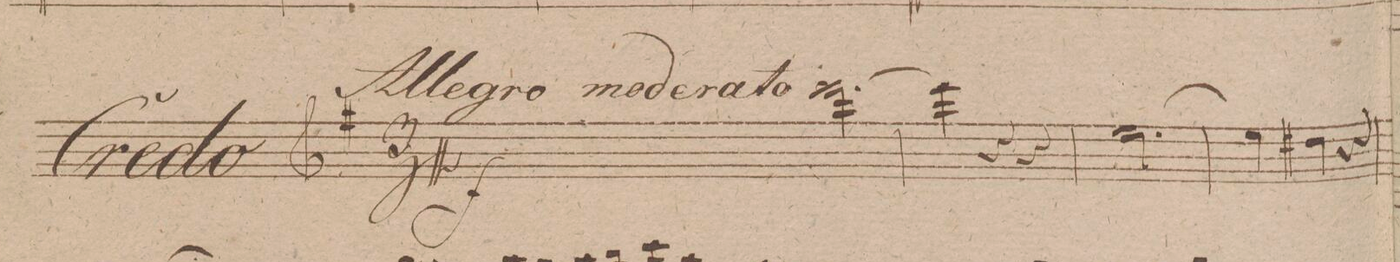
**kern	**dynam
*I"Flauto 1mo	*
*clefG2	*
*k[f#]	*
*M3/4	*
*2\right	*
[2.eee\	f
=2	=2
4eee\]	.
4r	.
4r	.
=3	=3
[2.ee\	.
=4	=4
*4\right	*
4ee\]	.
4dd#X\	.
4r	.
=5	=5
*-	*-
